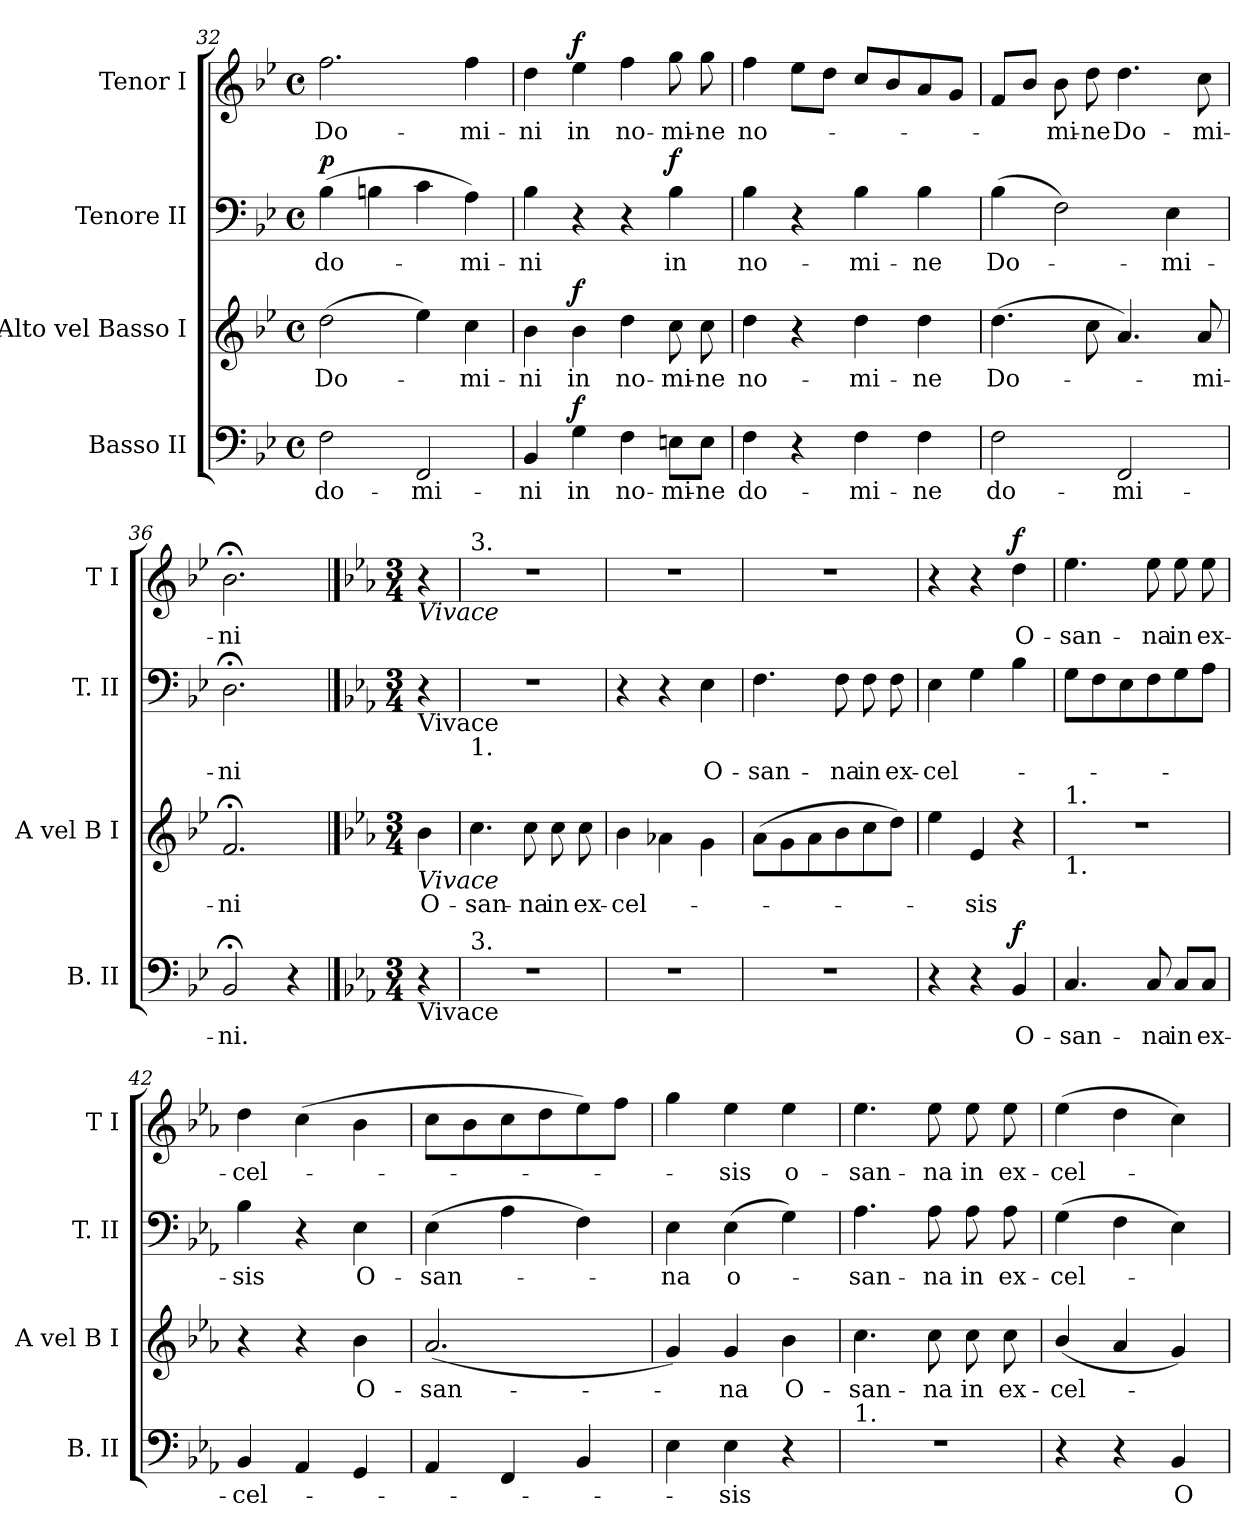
**kern	**text	**dynam	**kern	**text	**dynam	**kern	**text	**dynam	**kern	**text	**dynam
*part4	*part4	*part4	*part3	*part3	*part3	*part2	*part2	*part2	*part1	*part1	*part1
*staff4	*staff4	*staff4	*staff3	*staff3	*staff3	*staff2	*staff2	*staff2	*staff1	*staff1	*staff1
*I"Basso II	*	*	*I"Alto vel Basso I	*	*	*I"Tenore II	*	*	*I"Tenor I	*	*
*I'B. II	*	*	*I'A vel B I	*	*	*I'T. II	*	*	*I'T I	*	*
*clefF4	*	*	*clefG2	*	*	*clefF4	*	*	*clefG2	*	*
*	*	*	*ITrd7c12	*	*	*	*	*	*ITrd7c12	*	*
*k[b-e-]	*	*	*k[b-e-]	*	*	*k[b-e-]	*	*	*k[b-e-]	*	*
*B-:	*	*	*B-:	*	*	*B-:	*	*	*B-:	*	*
*M4/4	*	*	*M4/4	*	*	*M4/4	*	*	*M4/4	*	*
*met(c)	*	*	*met(c)	*	*	*met(c)	*	*	*met(c)	*	*
=32	=32	=32	=32	=32	=32	=32	=32	=32	=32	=32	=32
!	!	!	!	!	!LO:DY:b	!	!	!LO:DY:b	!	!	!
2F\	do-	.	(2d\	Do-	po.	(<4B-\	do-	p	2.f\	Do-	.
.	.	.	.	.	.	4Bn\	.	.	.	.	.
2FF/	-mi-	.	4e-\)	.	.	4c\	.	.	.	.	.
.	.	.	4c\	-mi-	.	4A\)	-mi-	.	4f\	-mi-	.
=33	=33	=33	=33	=33	=33	=33	=33	=33	=33	=33	=33
4BB-/	-ni	.	4B-\	-ni	.	4B-\	-ni	.	4d\	-ni	.
!	!	!LO:DY:b	!	!	!LO:DY:a	!	!	!	!	!	!LO:DY:a
4G\	in	f	4B-\	in	f	4r	.	.	4e-\	in	f
4F\	no-	.	4d\	no-	.	4r	.	.	4f\	no-	.
!	!	!	!	!	!	!	!	!LO:DY:b	!	!	!
8En\L	-mi-	.	8c\	-mi-	.	4B-\	in	f	8g\	-mi-	.
8E\J	-ne	.	8c\	-ne	.	.	.	.	8g\	-ne	.
=34	=34	=34	=34	=34	=34	=34	=34	=34	=34	=34	=34
4F\	do-	.	4d\	no-	.	4B-\	no-	.	4f\	no-	.
4r	.	.	4r	.	.	4r	.	.	8e-\L	.	.
.	.	.	.	.	.	.	.	.	8d\J	.	.
4F\	-mi-	.	4d\	-mi-	.	4B-\	-mi-	.	8c/L	.	.
.	.	.	.	.	.	.	.	.	8B-/	.	.
4F\	-ne	.	4d\	-ne	.	4B-\	-ne	.	8A/	.	.
.	.	.	.	.	.	.	.	.	8G/J	.	.
=35	=35	=35	=35	=35	=35	=35	=35	=35	=35	=35	=35
2F\	do-	.	(4.d\	Do-	.	(4B-\	Do-	.	8F/L	.	.
.	.	.	.	.	.	.	.	.	8B-/J	.	.
.	.	.	.	.	.	2F\)	.	.	8B-\	-mi-	.
.	.	.	8c\	.	.	.	.	.	8d\	-ne	.
2FF/	-mi-	.	4.A/)	.	.	.	.	.	4.d\	Do-	.
.	.	.	.	.	.	4E-\	-mi-	.	.	.	.
.	.	.	8A/	-mi-	.	.	.	.	8c\	-mi-	.
=36	=36	=36	=36	=36	=36	=36	=36	=36	=36	=36	=36
2BB-;</	-ni.	.	2.F;</	-ni	.	2.D;<\	-ni	.	2.B-;<\	-ni	.
4r	.	.	.	.	.	.	.	.	.	.	.
==	==	==	==	==	==	==	==	==	==	==	==
*k[b-e-a-]	*	*	*k[b-e-a-]	*	*	*k[b-e-a-]	*	*	*k[b-e-a-]	*	*
*E-:	*	*	*E-:	*	*	*E-:	*	*	*E-:	*	*
*M3/4	*	*	*M3/4	*	*	*M3/4	*	*	*M3/4	*	*
!	!	!	!	!	!	!	!	!	!LO:TX:b:i:t=Vivace	!	!
!	!	!	!	!	!	!LO:TX:b:t=Vivace	!	!	!	!	!
!	!	!	!LO:TX:b:i:t=Vivace	!	!	!	!	!	!	!	!
!LO:TX:b:t=Vivace	!	!	!	!	!	!	!	!	!	!	!
4r	.	.	4B-\	O-	.	4r	.	.	4r	.	.
=37	=37	=37	=37	=37	=37	=37	=37	=37	=37	=37	=37
!	!	!	!	!	!	!	!	!	!LO:TX:a:t=3.	!	!
!	!	!	!	!	!	!LO:TX:b:t=1.	!	!	!	!	!
!LO:TX:a:t=3.	!	!	!	!	!	!	!	!	!	!	!
2.r	.	.	4.c\	-san-	.	2.r	.	.	2.r	.	.
.	.	.	8c\	-na	.	.	.	.	.	.	.
.	.	.	8c\	in	.	.	.	.	.	.	.
.	.	.	8c\	ex-	.	.	.	.	.	.	.
=38	=38	=38	=38	=38	=38	=38	=38	=38	=38	=38	=38
2.r	.	.	4B-\	-cel-	.	4r	.	.	2.r	.	.
.	.	.	4A-X\	.	.	4r	.	.	.	.	.
.	.	.	4G\	.	.	4E-\	O-	.	.	.	.
=39	=39	=39	=39	=39	=39	=39	=39	=39	=39	=39	=39
2.r	.	.	(8A-\L	.	.	4.F\	-san-	.	2.r	.	.
.	.	.	8G\	.	.	.	.	.	.	.	.
.	.	.	8A-\	.	.	.	.	.	.	.	.
.	.	.	8B-\	.	.	8F\	-na	.	.	.	.
.	.	.	8c\	.	.	8F\	in	.	.	.	.
.	.	.	8d\J)	.	.	8F\	ex-	.	.	.	.
=40	=40	=40	=40	=40	=40	=40	=40	=40	=40	=40	=40
4r	.	.	4e-\	.	.	4E-\	-cel-	.	4r	.	.
4r	.	.	4E-/	-sis	.	4G\	.	.	4r	.	.
!	!	!LO:DY:a	!	!	!	!	!	!	!	!	!LO:DY:a
4BB-/	O-	f	4r	.	.	4B-\	.	.	4d\	O-	f
=41	=41	=41	=41	=41	=41	=41	=41	=41	=41	=41	=41
!	!	!	!LO:TX:a:t=1.	!	!	!	!	!	!	!	!
!	!	!	!LO:TX:b:t=1.	!	!	!	!	!	!	!	!
4.C/	-san-	.	2.r	.	.	8G\L	.	.	4.e-\	-san-	.
.	.	.	.	.	.	8F\	.	.	.	.	.
.	.	.	.	.	.	8E-\	.	.	.	.	.
8C/	-na	.	.	.	.	8F\	.	.	8e-\	-na	.
8C/L	in	.	.	.	.	8G\	.	.	8e-\	in	.
8C/J	ex-	.	.	.	.	8A-\J	.	.	8e-\	ex-	.
=42	=42	=42	=42	=42	=42	=42	=42	=42	=42	=42	=42
4BB-/	-cel-	.	4r	.	.	4B-\	-sis	.	4d\	-cel-	.
4AA-/	.	.	4r	.	.	4r	.	.	(4c\	.	.
4GG/	.	.	4B-\	O-	.	4E-\	O-	.	4B-\	.	.
=43	=43	=43	=43	=43	=43	=43	=43	=43	=43	=43	=43
4AA-/	.	.	(>2.A-/	-san-	.	(4E-\	-san-	.	8c\L	.	.
.	.	.	.	.	.	.	.	.	8B-\	.	.
4FF/	.	.	.	.	.	4A-\	.	.	8c\	.	.
.	.	.	.	.	.	.	.	.	8d\	.	.
4BB-/	.	.	.	.	.	4F\)	.	.	8e-\)	.	.
.	.	.	.	.	.	.	.	.	8f\J	.	.
=44	=44	=44	=44	=44	=44	=44	=44	=44	=44	=44	=44
4E-\	.	.	4G/)	.	.	4E-\	-na	.	4g\	.	.
4E-\	-sis	.	4G/	-na	.	(4E-\	o-	.	4e-\	-sis	.
4r	.	.	4B-\	O-	.	4G\)	.	.	4e-\	o-	.
=45	=45	=45	=45	=45	=45	=45	=45	=45	=45	=45	=45
!LO:TX:a:t=1.	!	!	!	!	!	!	!	!	!	!	!
2.r	.	.	4.c\	-san-	.	4.A-\	-san-	.	4.e-\	-san-	.
.	.	.	8c\	-na	.	8A-\	-na	.	8e-\	-na	.
.	.	.	8c\	in	.	8A-\	in	.	8e-\	in	.
.	.	.	8c\	ex-	.	8A-\	ex-	.	8e-\	ex-	.
=46	=46	=46	=46	=46	=46	=46	=46	=46	=46	=46	=46
4r	.	.	(4B-/	-cel-	.	(4G\	-cel-	.	(4e-\	-cel-	.
4r	.	.	4A-/	.	.	4F\	.	.	4d\	.	.
4BB-/	O-	.	4G/)	.	.	4E-\)	.	.	4c\)	.	.
=	=	=	=	=	=	=	=	=	=	=	=
*-	*-	*-	*-	*-	*-	*-	*-	*-	*-	*-	*-
